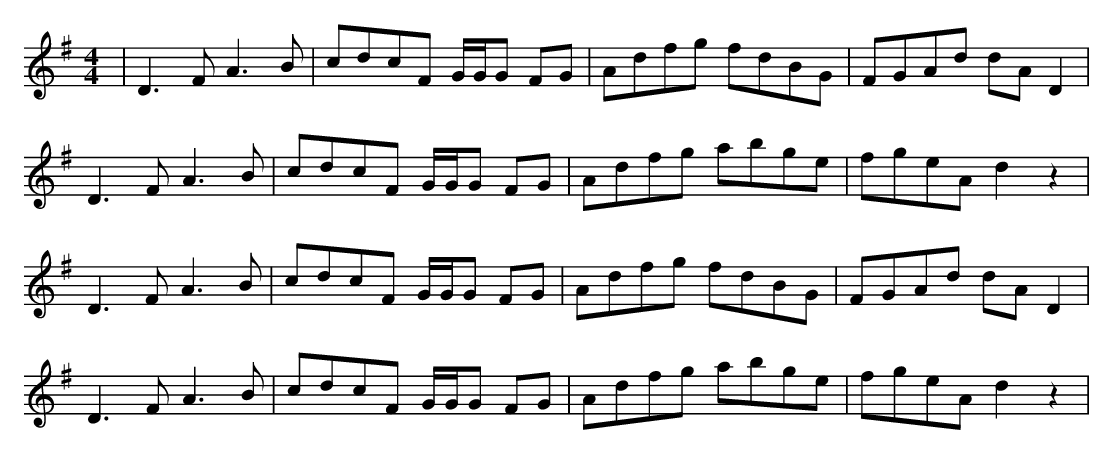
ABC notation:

X:1
M:4/4
K:Dmix
|D3FA3B|cdcF G/G/G FG|Adfg fdBG|FGAd dAD2|
D3FA3B|cdcF G/G/G FG|Adfg abge|fgeA d2 z2|
D3FA3B|cdcF G/G/G FG|Adfg fdBG|FGAd dAD2|
D3FA3B|cdcF G/G/G FG|Adfg abge|fgeA d2 z2|
